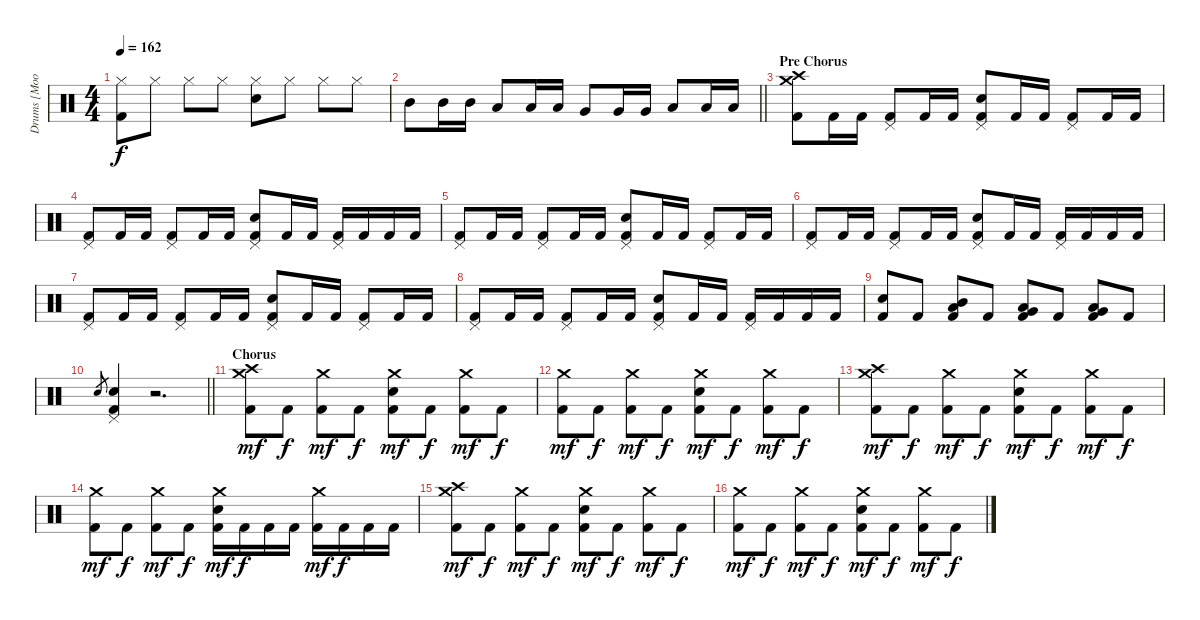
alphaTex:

\track ("Drums [Moose]" "Drums [Moo") {instrument percussion}
\staff {score}
\articulation defaults
\ts (4 4)
\tempo 162
\clef neutral
\ks c
("Kick (hit) 2" "Hi-Hat (closed)").8{dy f} "Hi-Hat (closed)".8 "Hi-Hat (closed)".8 "Hi-Hat (closed)".8 ("Snare (hit) 2" "Hi-Hat (closed)").8 "Hi-Hat (closed)".8 "Hi-Hat (closed)".8 "Hi-Hat (closed)".8 |
\barLineRight lightlight "Mid Tom (hit)".8 "Mid Tom (hit)".16 "Mid Tom (hit)".16 "Low Tom (hit)".8 "Low Tom (hit)".16 "Low Tom (hit)".16 "Very Low Tom (hit)".8 "Very Low Tom (hit)".16 "Very Low Tom (hit)".16 "Low Floor Tom (hit)".8 "Low Floor Tom (hit)".16 "Low Floor Tom (hit)".16
|
\section ("" "Pre Chorus")
("Kick (hit) 2" "Crash high (hit)" "Crash medium (hit)").8 "Kick (hit) 2".16 "Kick (hit) 2".16 ("Kick (hit) 2" "Pedal Hi-Hat (hit)").8 "Kick (hit) 2".16 "Kick (hit) 2".16 ("Kick (hit) 2" "Snare (hit) 2" "Pedal Hi-Hat (hit)").8 "Kick (hit) 2".16 "Kick (hit) 2".16 ("Kick (hit) 2" "Pedal Hi-Hat (hit)").8 "Kick (hit) 2".16 "Kick (hit) 2".16 |
("Kick (hit) 2" "Pedal Hi-Hat (hit)").8 "Kick (hit) 2".16 "Kick (hit) 2".16 ("Kick (hit) 2" "Pedal Hi-Hat (hit)").8 "Kick (hit) 2".16 "Kick (hit) 2".16 ("Kick (hit) 2" "Snare (hit) 2" "Pedal Hi-Hat (hit)").8 "Kick (hit) 2".16 "Kick (hit) 2".16 ("Kick (hit) 2" "Pedal Hi-Hat (hit)").16 "Kick (hit) 2".16 "Kick (hit) 2".16 "Kick (hit) 2".16 |
("Kick (hit) 2" "Pedal Hi-Hat (hit)").8 "Kick (hit) 2".16 "Kick (hit) 2".16 ("Kick (hit) 2" "Pedal Hi-Hat (hit)").8 "Kick (hit) 2".16 "Kick (hit) 2".16 ("Kick (hit) 2" "Snare (hit) 2" "Pedal Hi-Hat (hit)").8 "Kick (hit) 2".16 "Kick (hit) 2".16 ("Kick (hit) 2" "Pedal Hi-Hat (hit)").8 "Kick (hit) 2".16 "Kick (hit) 2".16 |
("Kick (hit) 2" "Pedal Hi-Hat (hit)").8 "Kick (hit) 2".16 "Kick (hit) 2".16 ("Kick (hit) 2" "Pedal Hi-Hat (hit)").8 "Kick (hit) 2".16 "Kick (hit) 2".16 ("Kick (hit) 2" "Snare (hit) 2" "Pedal Hi-Hat (hit)").8 "Kick (hit) 2".16 "Kick (hit) 2".16 ("Kick (hit) 2" "Pedal Hi-Hat (hit)").16 "Kick (hit) 2".16 "Kick (hit) 2".16 "Kick (hit) 2".16 |
("Kick (hit) 2" "Pedal Hi-Hat (hit)").8 "Kick (hit) 2".16 "Kick (hit) 2".16 ("Kick (hit) 2" "Pedal Hi-Hat (hit)").8 "Kick (hit) 2".16 "Kick (hit) 2".16 ("Kick (hit) 2" "Snare (hit) 2" "Pedal Hi-Hat (hit)").8 "Kick (hit) 2".16 "Kick (hit) 2".16 ("Kick (hit) 2" "Pedal Hi-Hat (hit)").8 "Kick (hit) 2".16 "Kick (hit) 2".16 |
("Kick (hit) 2" "Pedal Hi-Hat (hit)").8 "Kick (hit) 2".16 "Kick (hit) 2".16 ("Kick (hit) 2" "Pedal Hi-Hat (hit)").8 "Kick (hit) 2".16 "Kick (hit) 2".16 ("Kick (hit) 2" "Snare (hit) 2" "Pedal Hi-Hat (hit)").8 "Kick (hit) 2".16 "Kick (hit) 2".16 ("Kick (hit) 2" "Pedal Hi-Hat (hit)").16 "Kick (hit) 2".16 "Kick (hit) 2".16 "Kick (hit) 2".16 |
("Kick (hit) 2" "Snare (hit) 2").8 "Kick (hit) 2".8 ("Kick (hit) 2" "Low Tom (hit)" "Mid Tom (hit)").8 "Kick (hit) 2".8 ("Kick (hit) 2" "Very Low Tom (hit)" "Low Tom (hit)").8 "Kick (hit) 2".8 ("Kick (hit) 2" "Low Floor Tom (hit)" "Very Low Tom (hit)").8 "Kick (hit) 2".8 |
\barLineRight lightlight "Snare (hit) 2".8{gr}
("Kick (hit) 2" "Snare (hit) 2" "Pedal Hi-Hat (hit)").4 r.2{d} |
\section ("" "Chorus")
("Kick (hit) 2" "Crash high (hit)" "Crash medium (hit)").8{dy mf} "Kick (hit) 2".8{dy f} ("Kick (hit) 2" "Crash medium (hit)").8{dy mf} "Kick (hit) 2".8{dy f} ("Kick (hit) 2" "Snare (hit) 2" "Crash medium (hit)").8{dy mf} "Kick (hit) 2".8{dy f} ("Kick (hit) 2" "Crash medium (hit)").8{dy mf} "Kick (hit) 2".8{dy f} |
("Kick (hit) 2" "Crash medium (hit)").8{dy mf} "Kick (hit) 2".8{dy f} ("Kick (hit) 2" "Crash medium (hit)").8{dy mf} "Kick (hit) 2".8{dy f} ("Kick (hit) 2" "Snare (hit) 2" "Crash medium (hit)").8{dy mf} "Kick (hit) 2".8{dy f} ("Kick (hit) 2" "Crash medium (hit)").8{dy mf} "Kick (hit) 2".8{dy f} |
("Kick (hit) 2" "Crash high (hit)" "Crash medium (hit)").8{dy mf} "Kick (hit) 2".8{dy f} ("Kick (hit) 2" "Crash medium (hit)").8{dy mf} "Kick (hit) 2".8{dy f} ("Kick (hit) 2" "Snare (hit) 2" "Crash medium (hit)").8{dy mf} "Kick (hit) 2".8{dy f} ("Kick (hit) 2" "Crash medium (hit)").8{dy mf} "Kick (hit) 2".8{dy f} |
("Kick (hit) 2" "Crash medium (hit)").8{dy mf} "Kick (hit) 2".8{dy f} ("Kick (hit) 2" "Crash medium (hit)").8{dy mf} "Kick (hit) 2".8{dy f} ("Kick (hit) 2" "Snare (hit) 2" "Crash medium (hit)").16{dy mf} "Kick (hit) 2".16{dy f} "Kick (hit) 2".16 "Kick (hit) 2".16 ("Kick (hit) 2" "Crash medium (hit)").16{dy mf} "Kick (hit) 2".16{dy f} "Kick (hit) 2".16 "Kick (hit) 2".16 |
("Kick (hit) 2" "Crash high (hit)" "Crash medium (hit)").8{dy mf} "Kick (hit) 2".8{dy f} ("Kick (hit) 2" "Crash medium (hit)").8{dy mf} "Kick (hit) 2".8{dy f} ("Kick (hit) 2" "Snare (hit) 2" "Crash medium (hit)").8{dy mf} "Kick (hit) 2".8{dy f} ("Kick (hit) 2" "Crash medium (hit)").8{dy mf} "Kick (hit) 2".8{dy f} |
("Kick (hit) 2" "Crash medium (hit)").8{dy mf} "Kick (hit) 2".8{dy f} ("Kick (hit) 2" "Crash medium (hit)").8{dy mf} "Kick (hit) 2".8{dy f} ("Kick (hit) 2" "Snare (hit) 2" "Crash medium (hit)").8{dy mf} "Kick (hit) 2".8{dy f} ("Kick (hit) 2" "Crash medium (hit)").8{dy mf} "Kick (hit) 2".8{dy f}
